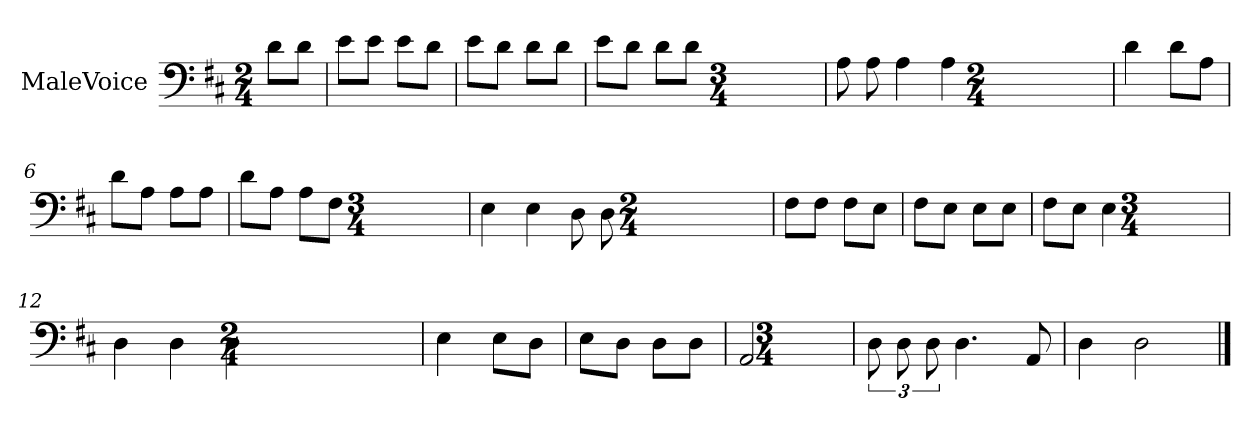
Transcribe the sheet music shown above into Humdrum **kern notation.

**kern
*part1
*staff1
*I"MaleVoice
*clefF4
*k[f#c#]
*M2/4
*MM100
=
8d\L
8d\J
=1
8e\L
8e\J
8e\L
8d\J
=2
8e\L
8d\J
8d\L
8d\J
=3
8e\L
8d\J
8d\L
8d\J
*M3/4
=4
8A
8A
4A
4A
*M2/4
=5
4d
8d\L
8A\J
=6
8d\L
8A\J
8A\L
8A\J
=7
8d\L
8A\J
8A\L
8F#\J
*M3/4
=8
4E
4E
8D
8D
*M2/4
=9
8F#\L
8F#\J
8F#\L
8E\J
=10
8F#\L
8E\J
8E\L
8E\J
=11
8F#\L
8E\J
4E
*M3/4
=12
4D
4D
4D
*M2/4
=13
4E
8E\L
8D\J
=14
8E\L
8D\J
8D\L
8D\J
=15
2AA
*M3/4
=16
12D
12D
12D
4.D
8AA
=17
4D
2D
==
*-
